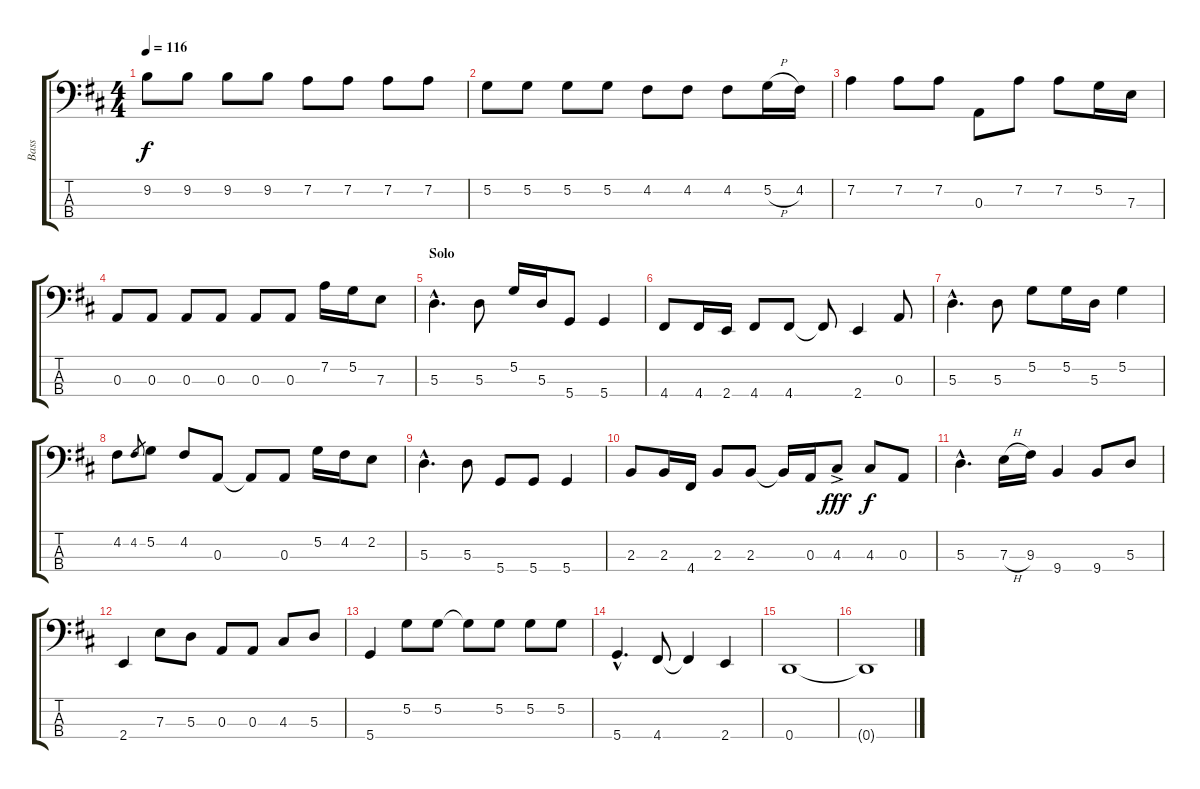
\track ("Bass" "Bass") {instrument electricbassfinger}
\staff {score tabs}
\tuning (G2 D2 A1 D1) {hide}
\ts (4 4)
\tempo 116
\clef f4
\ks d
9.2.8{dy f} 9.2.8 9.2.8 9.2.8 7.2.8 7.2.8 7.2.8 7.2.8 |
5.2.8 5.2.8 5.2.8 5.2.8 4.2.8 4.2.8 4.2.8 5.2{h}.16 4.2.16 |
7.2.4 7.2.8 7.2.8 0.3.8 7.2.8 7.2.8 5.2.16 7.3.16 |
0.3.8 0.3.8 0.3.8 0.3.8 0.3.8 0.3.8 7.2.16 5.2.16 7.3.8 |
\section ("" "Solo")
5.3{hac}.4{d} 5.3.8 5.2.16 5.3.16 5.4.8 5.4.4 |
4.4.8 4.4.16 2.4.16 4.4.8 4.4.8 4.4{t}.8 2.4.4 0.3.8 |
5.3{hac}.4{d} 5.3.8 5.2.8 5.2.16 5.3.16 5.2.4 |
4.2.8 4.2.8{gr} 5.2.8 4.2.8 0.3.8 0.3{t}.8 0.3.8 5.2.16 4.2.16 2.2.8 |
5.3{hac}.4{d} 5.3.8 5.4.8 5.4.8 5.4.4 |
2.3.8 2.3.16 4.4.16 2.3.8 2.3.8 2.3{t}.16 0.3.16 4.3{ac}.8{dy fff} 4.3.8{dy f} 0.3.8 |
5.3{hac}.4{d} 7.3{h}.16 9.3.16 9.4.4 9.4.8 5.3.8 |
2.4.4 7.3.8 5.3.8 0.3.8 0.3.8 4.3.8 5.3.8 |
5.4.4 5.2.8 5.2.8 5.2{t}.8 5.2.8 5.2.8 5.2.8 |
5.4{hac}.4{d} 4.4.8 4.4{t}.4 2.4.4 |
0.4.1 |
0.4{t}.1
